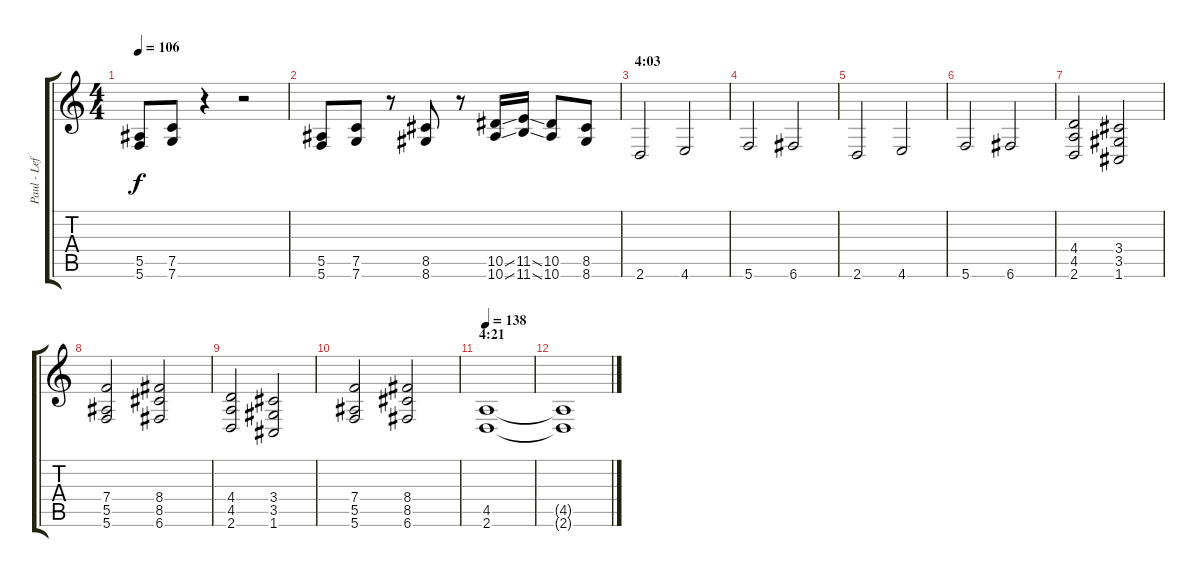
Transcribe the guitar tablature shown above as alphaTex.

\track ("Paul - Left" "Paul - Lef") {instrument distortionguitar}
\staff {score tabs}
\tuning (C4 G3 Eb3 Bb2 F2 C2) {hide}
\ts (4 4)
\tempo 106
\clef g2
\ks c
(5.5 5.6).8{dy f} (7.5 7.6).8 r.4 r.2 |
(5.5 5.6).8 (7.5 7.6).8 r.8 (8.5 8.6).8 r.8 (10.5{ss} 10.6{ss}).16 (11.5{ss} 11.6{ss}).16 (10.5 10.6).8 (8.5 8.6).8 |
\section ("" "4:03")
2.6.2 4.6.2 |
5.6.2 6.6.2 |
2.6.2 4.6.2 |
5.6.2 6.6.2 |
(4.4 4.5 2.6).2 (3.4 3.5 1.6).2 |
(7.4 5.5 5.6).2 (8.4 8.5 6.6).2 |
(4.4 4.5 2.6).2 (3.4 3.5 1.6).2 |
(7.4 5.5 5.6).2 (8.4 8.5 6.6).2 |
\section ("" "4:21")
\tempo 138
(4.5 2.6).1 |
(4.5{t} 2.6{t}).1
